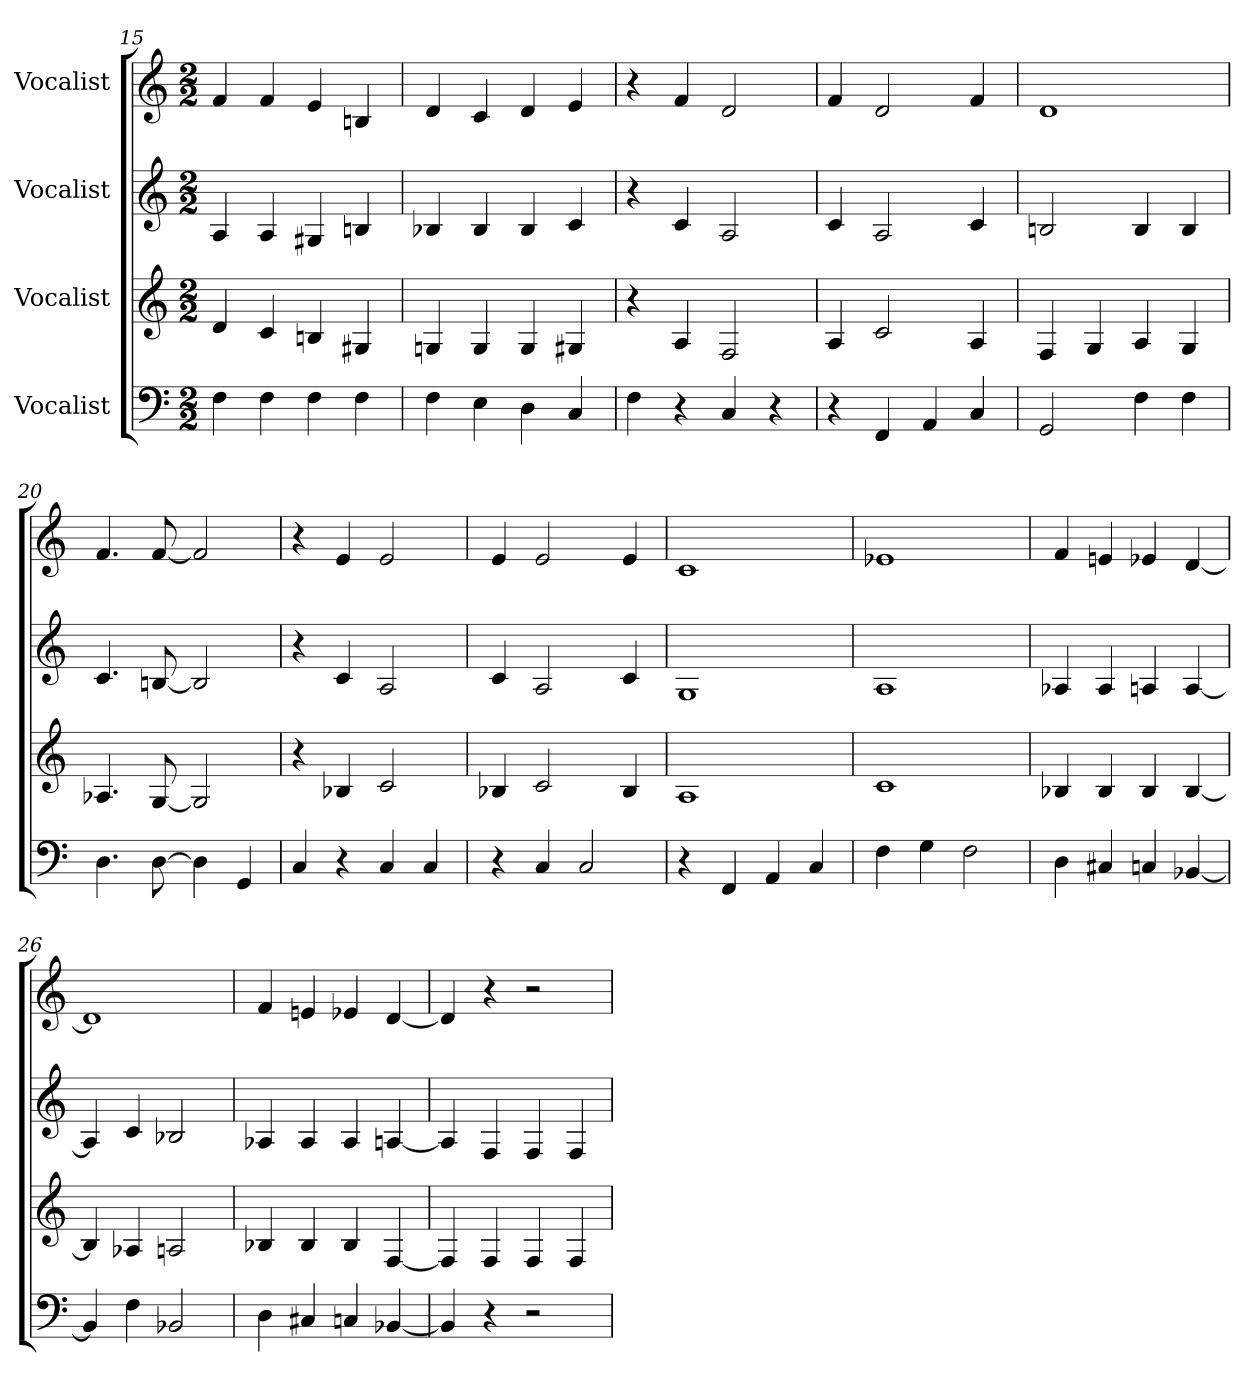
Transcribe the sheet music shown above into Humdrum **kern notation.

**kern	**kern	**kern	**kern
*part4	*part3	*part2	*part1
*staff4	*staff3	*staff2	*staff1
*I"Vocalist	*I"Vocalist	*I"Vocalist	*I"Vocalist
*M2/2	*M2/2	*M2/2	*M2/2
=15	=15	=15	=15
4F	4d	4A	4f
4F	4c	4A	4f
4F	4Bn	4G#X	4e
4F	4G#X	4Bn	4Bn
=16	=16	=16	=16
4F	4Gn	4B-X	4d
4E	4G	4B-	4c
4D	4G	4B-	4d
4C	4G#X	4c	4e
=17	=17	=17	=17
4F	4r	4r	4r
4r	4A	4c	4f
4C	2F	2A	2d
4r	.	.	.
=18	=18	=18	=18
4r	4A	4c	4f
4FF	2c	2A	2d
4AA	.	.	.
4C	4A	4c	4f
=19	=19	=19	=19
2GG	4F	2Bn	1d
.	4G	.	.
4F	4A	4B	.
4F	4G	4B	.
=20	=20	=20	=20
4.D	4.A-X	4.c	4.f
[8D	[8G	[8Bn	[8f
4D]	2G]	2B]	2f]
4GG	.	.	.
=21	=21	=21	=21
4C	4r	4r	4r
4r	4B-X	4c	4e
4C	2c	2A	2e
4C	.	.	.
=22	=22	=22	=22
4r	4B-X	4c	4e
4C	2c	2A	2e
2C	.	.	.
.	4B-	4c	4e
=23	=23	=23	=23
4r	1A	1G	1c
4FF	.	.	.
4AA	.	.	.
4C	.	.	.
=24	=24	=24	=24
4F	1c	1A	1e-X
4G	.	.	.
2F	.	.	.
=25	=25	=25	=25
4D	4B-X	4A-X	4f
4C#X	4B-	4A-	4en
4Cn	4B-	4An	4e-X
[4BB-X	[4B-	[4A	[4d
=26	=26	=26	=26
4BB-]	4B-]	4A]	1d]
4F	4A-X	4c	.
2BB-X	2An	2B-X	.
=27	=27	=27	=27
4D	4B-X	4A-X	4f
4C#X	4B-	4A-	4en
4Cn	4B-	4A-	4e-X
[4BB-X	[4F	[4An	[4d
=28	=28	=28	=28
4BB-]	4F]	4A]	4d]
4r	4F	4F	4r
2r	4F	4F	2r
.	4F	4F	.
=	=	=	=
*-	*-	*-	*-
